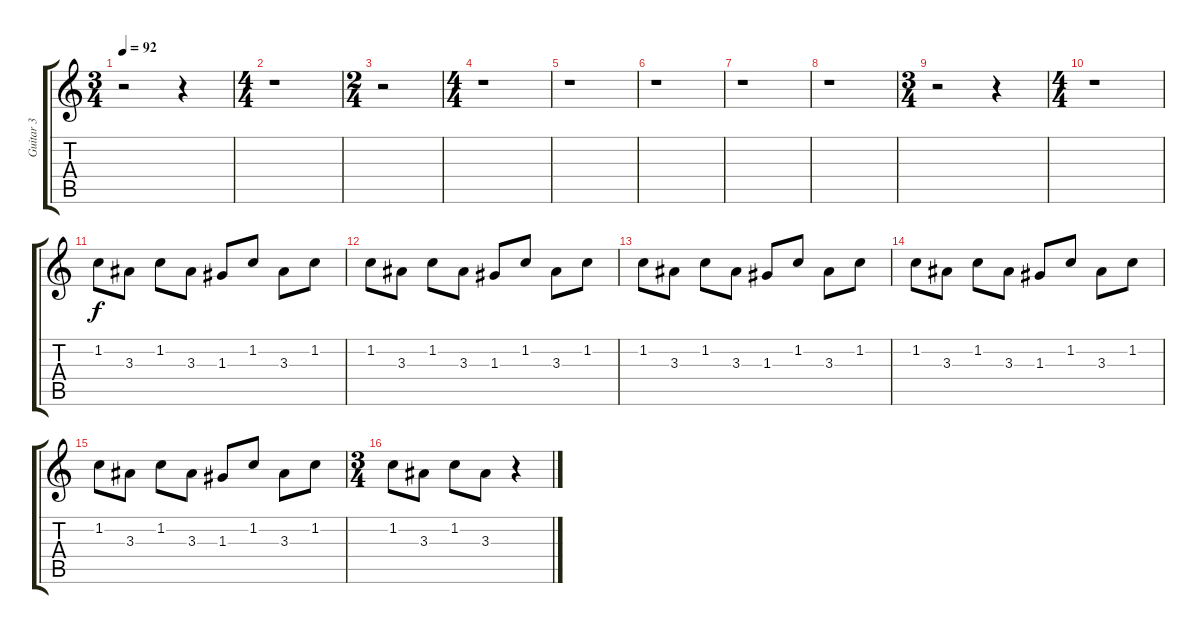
\track ("Guitar 3" "Guitar 3") {instrument distortionguitar}
\staff {score tabs}
\tuning (E4 B3 G3 D3 G2 C2) {hide}
\ts (3 4)
\tempo 92
\clef g2
\ks c
r.2{dy f} r.4 |
\ts (4 4)
r.1 |
\ts (2 4)
r.2 |
\ts (4 4)
r.1 |
r.1 |
r.1 |
r.1 |
r.1 |
\ts (3 4)
r.2 r.4 |
\ts (4 4)
r.1 |
1.2.8 3.3.8 1.2.8 3.3.8 1.3.8 1.2.8 3.3.8 1.2.8 |
1.2.8 3.3.8 1.2.8 3.3.8 1.3.8 1.2.8 3.3.8 1.2.8 |
1.2.8 3.3.8 1.2.8 3.3.8 1.3.8 1.2.8 3.3.8 1.2.8 |
1.2.8 3.3.8 1.2.8 3.3.8 1.3.8 1.2.8 3.3.8 1.2.8 |
1.2.8 3.3.8 1.2.8 3.3.8 1.3.8 1.2.8 3.3.8 1.2.8 |
\ts (3 4)
1.2.8 3.3.8 1.2.8 3.3.8 r.4
